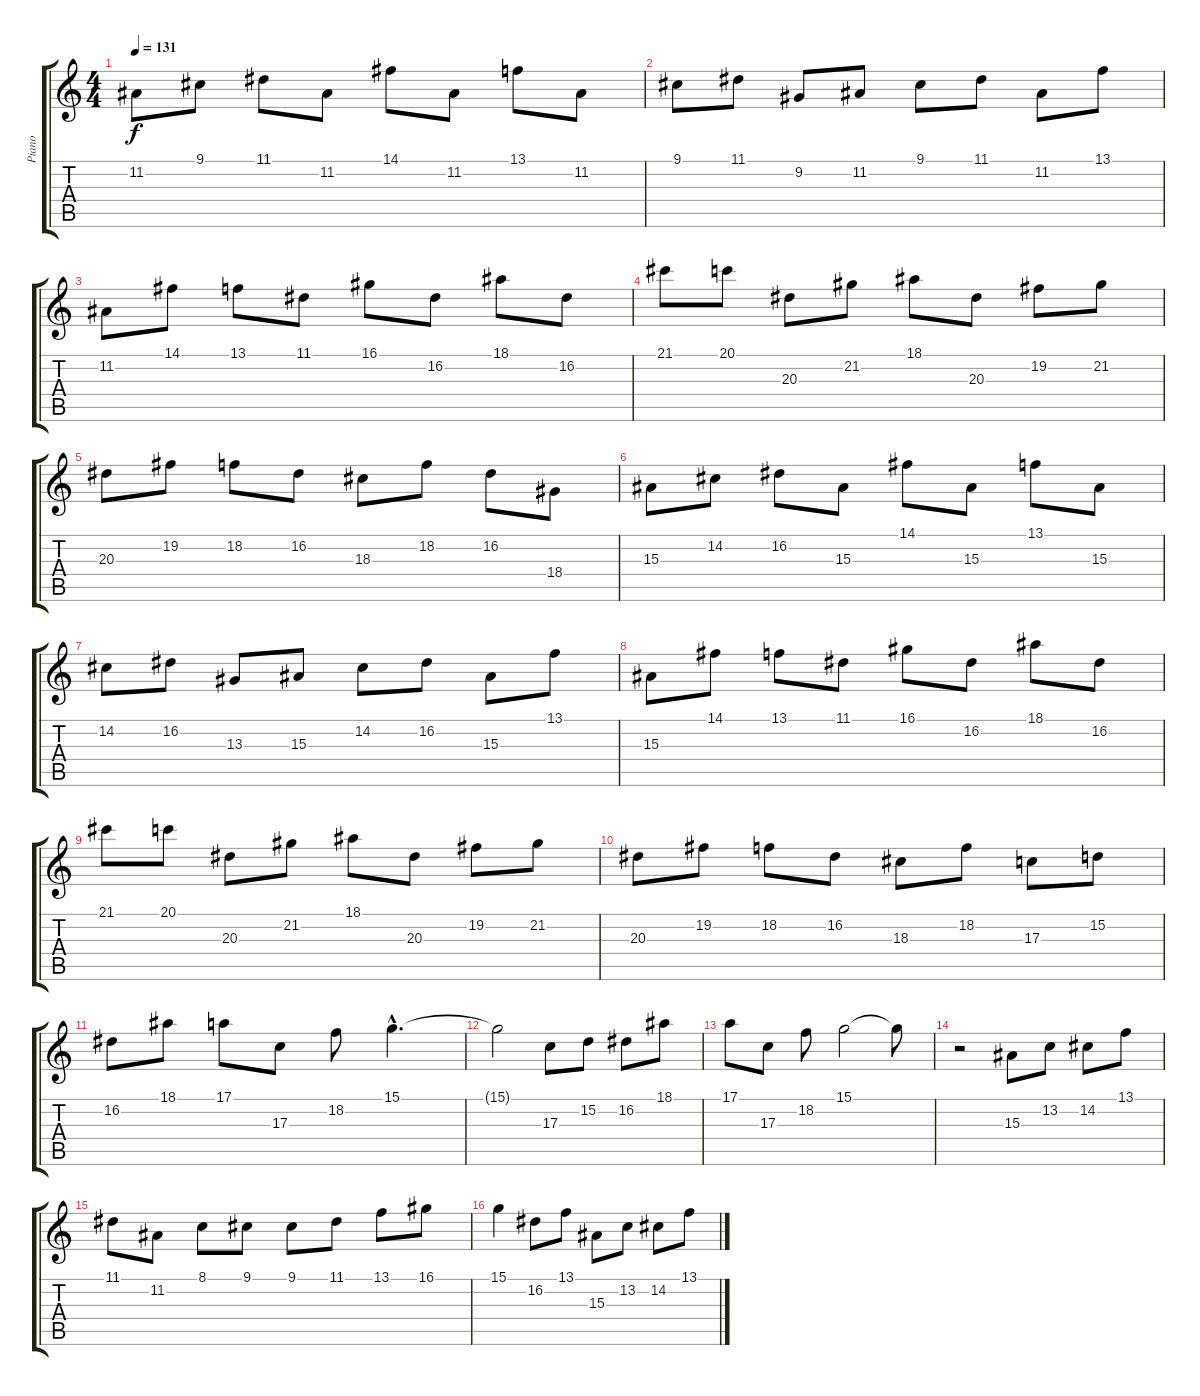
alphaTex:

\track ("Piano" "Piano") {instrument electricgrandpiano}
\staff {score tabs}
\tuning (E4 B3 G3 D3 A2 E2) {hide}
\ts (4 4)
\tempo 131
\clef g2
\ks c
11.2.8{dy f} 9.1.8 11.1.8 11.2.8 14.1.8 11.2.8 13.1.8 11.2.8 |
9.1.8 11.1.8 9.2.8 11.2.8 9.1.8 11.1.8 11.2.8 13.1.8 |
11.2.8 14.1.8 13.1.8 11.1.8 16.1.8 16.2.8 18.1.8 16.2.8 |
21.1.8 20.1.8 20.3.8 21.2.8 18.1.8 20.3.8 19.2.8 21.2.8 |
20.3.8 19.2.8 18.2.8 16.2.8 18.3.8 18.2.8 16.2.8 18.4.8 |
15.3.8 14.2.8 16.2.8 15.3.8 14.1.8 15.3.8 13.1.8 15.3.8 |
14.2.8 16.2.8 13.3.8 15.3.8 14.2.8 16.2.8 15.3.8 13.1.8 |
15.3.8 14.1.8 13.1.8 11.1.8 16.1.8 16.2.8 18.1.8 16.2.8 |
21.1.8 20.1.8 20.3.8 21.2.8 18.1.8 20.3.8 19.2.8 21.2.8 |
20.3.8 19.2.8 18.2.8 16.2.8 18.3.8 18.2.8 17.3.8 15.2.8 |
16.2.8 18.1.8 17.1.8 17.3.8 18.2.8 15.1{hac}.4{d} |
15.1{t}.2 17.3.8 15.2.8 16.2.8 18.1.8 |
17.1.8 17.3.8 18.2.8 15.1.2 15.1{t}.8 |
r.2 15.3.8 13.2.8 14.2.8 13.1.8 |
11.1.8 11.2.8 8.1.8 9.1.8 9.1.8{volume 10} 11.1.8{volume 10} 13.1.8{volume 11} 16.1.8{volume 11} |
15.1.4{volume 11} 16.2.8{volume 12} 13.1.8{volume 12} 15.3.8{volume 12} 13.2.8 14.2.8 13.1.8
